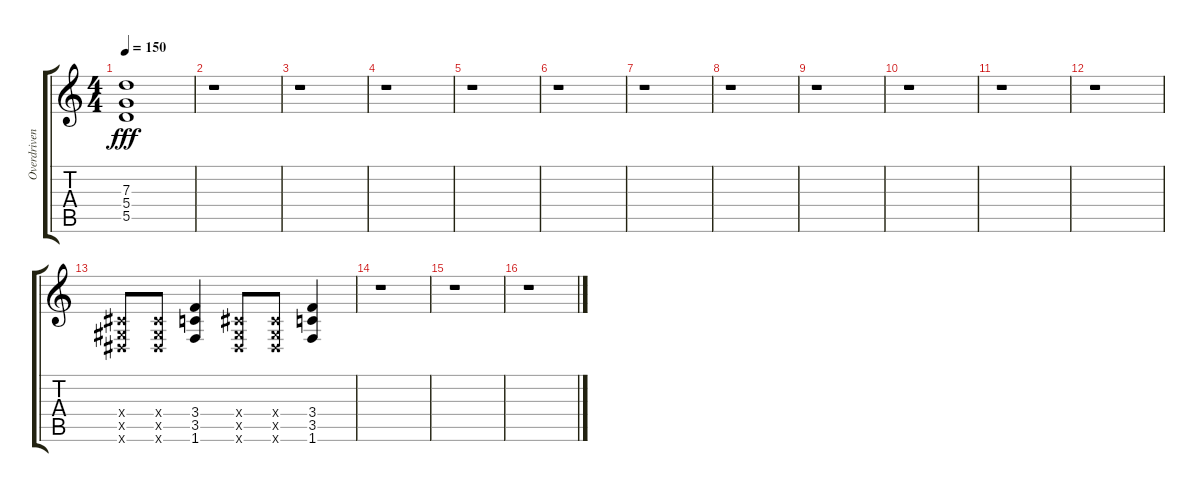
\track ("Overdriven Guitar 2" "Overdriven") {instrument overdrivenguitar}
\staff {score tabs}
\tuning (E4 B3 G3 D3 A2 E2) {hide}
\ts (4 4)
\tempo 150
\clef g2
\ks c
(7.3 5.4 5.5).1{dy fff} |
r.1 |
r.1 |
r.1 |
r.1 |
r.1 |
r.1 |
r.1 |
r.1 |
r.1 |
r.1 |
r.1 |
(-1.4{x} -1.5{x} -1.6{x}).8{instrument overdrivenguitar} (-1.4{x} -1.5{x} -1.6{x}).8 (3.4 3.5 1.6).4 (-1.4{x} -1.5{x} -1.6{x}).8 (-1.4{x} -1.5{x} -1.6{x}).8 (3.4 3.5 1.6).4 |
r.1 |
r.1 |
r.1
